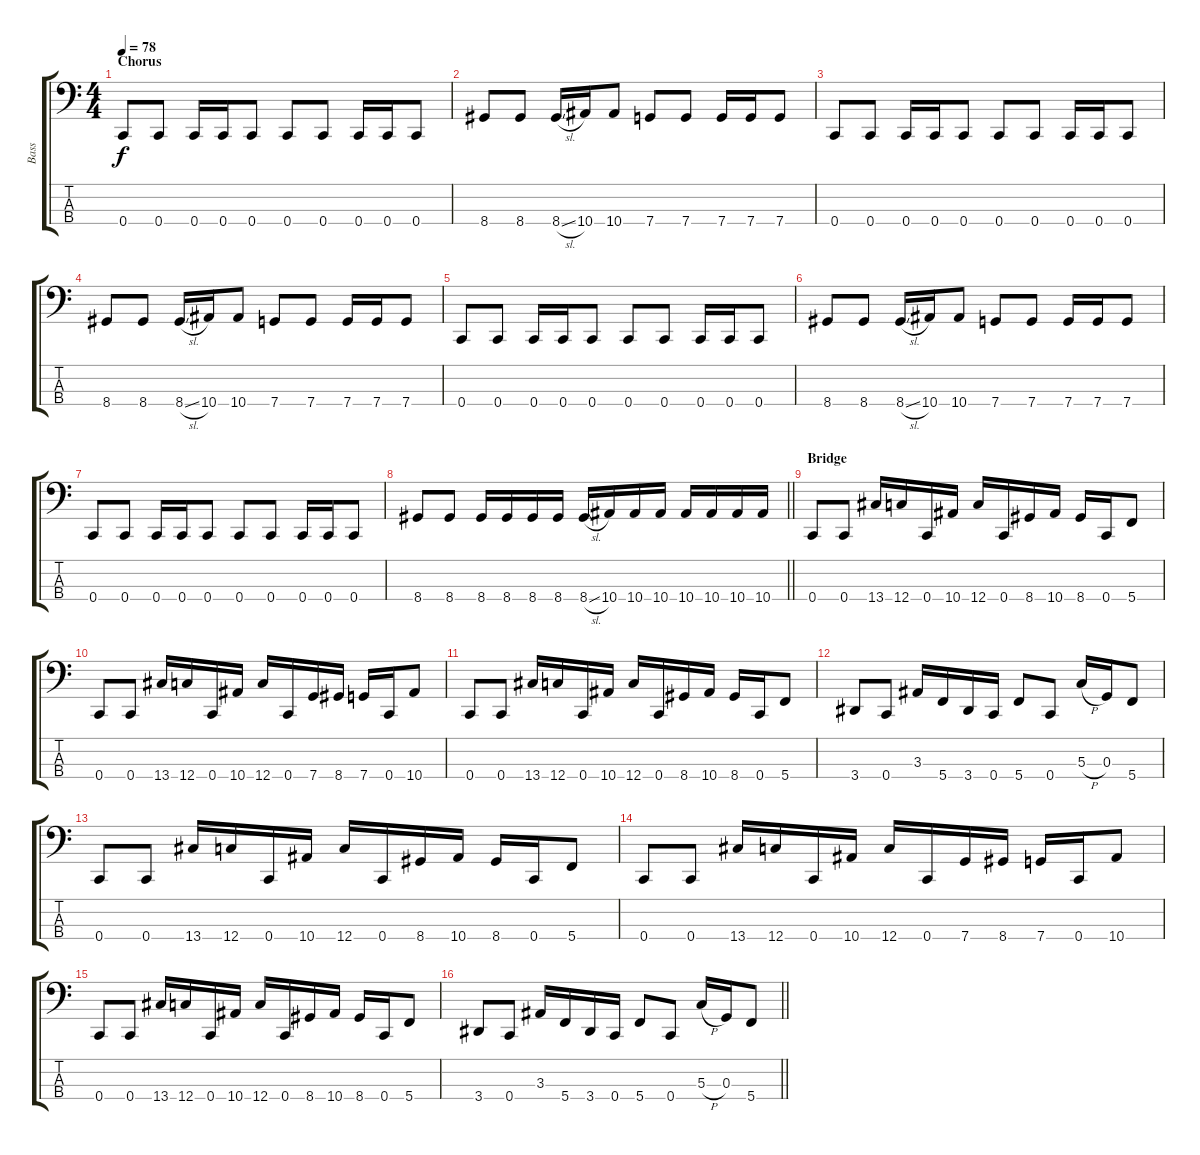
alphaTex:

\track ("Bass" "Bass") {instrument electricbassfinger}
\staff {score tabs}
\tuning (F2 C2 G1 C1) {hide}
\ts (4 4)
\section ("" "Chorus")
\tempo 78
\clef f4
\ks c
0.4.8{dy f} 0.4.8 0.4.16 0.4.16 0.4.8 0.4.8 0.4.8 0.4.16 0.4.16 0.4.8 |
8.4.8 8.4.8 8.4{sl}.16 10.4.16 10.4.8 7.4.8 7.4.8 7.4.16 7.4.16 7.4.8 |
0.4.8 0.4.8 0.4.16 0.4.16 0.4.8 0.4.8 0.4.8 0.4.16 0.4.16 0.4.8 |
8.4.8 8.4.8 8.4{sl}.16 10.4.16 10.4.8 7.4.8 7.4.8 7.4.16 7.4.16 7.4.8 |
0.4.8 0.4.8 0.4.16 0.4.16 0.4.8 0.4.8 0.4.8 0.4.16 0.4.16 0.4.8 |
8.4.8 8.4.8 8.4{sl}.16 10.4.16 10.4.8 7.4.8 7.4.8 7.4.16 7.4.16 7.4.8 |
0.4.8 0.4.8 0.4.16 0.4.16 0.4.8 0.4.8 0.4.8 0.4.16 0.4.16 0.4.8 |
\barLineRight lightlight
8.4.8 8.4.8 8.4.16 8.4.16 8.4.16 8.4.16 8.4{sl}.16 10.4.16 10.4.16 10.4.16 10.4.16 10.4.16 10.4.16 10.4.16 |
\section ("" "Bridge")
0.4.8 0.4.8 13.4.16 12.4.16 0.4.16 10.4.16 12.4.16 0.4.16 8.4.16 10.4.16 8.4.16 0.4.16 5.4.8 |
0.4.8 0.4.8 13.4.16 12.4.16 0.4.16 10.4.16 12.4.16 0.4.16 7.4.16 8.4.16 7.4.16 0.4.16 10.4.8 |
0.4.8 0.4.8 13.4.16 12.4.16 0.4.16 10.4.16 12.4.16 0.4.16 8.4.16 10.4.16 8.4.16 0.4.16 5.4.8 |
3.4.8 0.4.8 3.3.16 5.4.16 3.4.16 0.4.16 5.4.8 0.4.8 5.3{h}.16 0.3.16 5.4.8 |
0.4.8 0.4.8 13.4.16 12.4.16 0.4.16 10.4.16 12.4.16 0.4.16 8.4.16 10.4.16 8.4.16 0.4.16 5.4.8 |
0.4.8 0.4.8 13.4.16 12.4.16 0.4.16 10.4.16 12.4.16 0.4.16 7.4.16 8.4.16 7.4.16 0.4.16 10.4.8 |
0.4.8 0.4.8 13.4.16 12.4.16 0.4.16 10.4.16 12.4.16 0.4.16 8.4.16 10.4.16 8.4.16 0.4.16 5.4.8 |
\barLineRight lightlight
3.4.8 0.4.8 3.3.16 5.4.16 3.4.16 0.4.16 5.4.8 0.4.8 5.3{h}.16 0.3.16 5.4.8
